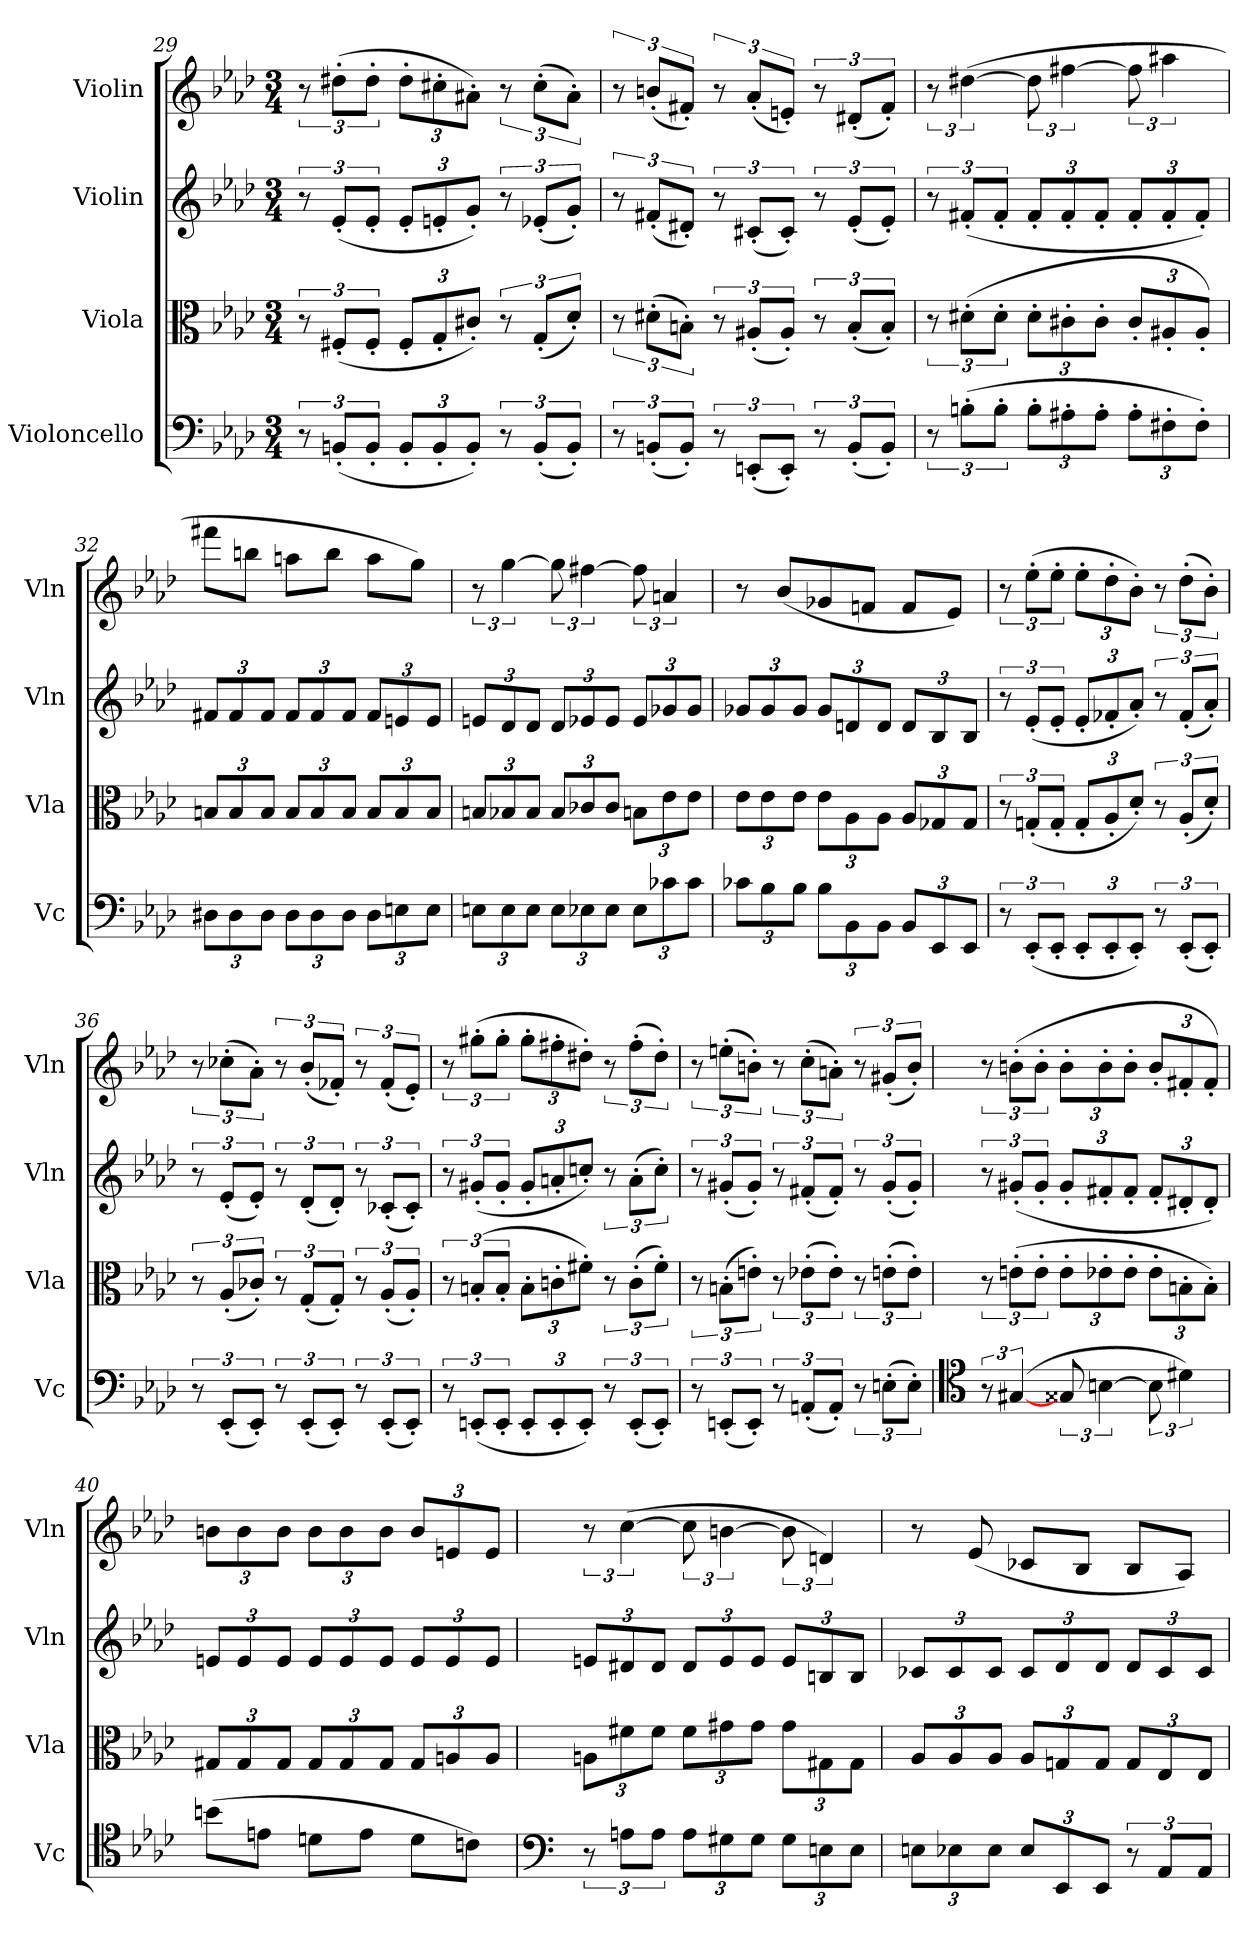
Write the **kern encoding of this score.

**kern	**kern	**kern	**kern
*part4	*part3	*part2	*part1
*staff4	*staff3	*staff2	*staff1
*I"Violoncello	*I"Viola	*I"Violin	*I"Violin
*I'Vc	*I'Vla	*I'Vln	*I'Vln
*clefF4	*clefC3	*clefG2	*clefG2
*k[b-e-a-d-]	*k[b-e-a-d-]	*k[b-e-a-d-]	*k[b-e-a-d-]
*M3/4	*M3/4	*M3/4	*M3/4
=29	=29	=29	=29
12r	12r	12r	12r
(12BBn'/L	(12F#X'/L	(12e-'/L	(12dd#X'\L
12BB'/J	12F#'/J	12e-'/J	12dd#'\J
12BB'/L	12F#'/L	12e-'/L	12dd#'\L
12BB'/	12G'/	12en'/	12cc#X'\
12BB'/J)	12c#X'/J)	12g'/J)	12a#X'\J)
12r	12r	12r	12r
(12BB'/L	(12G'/L	(12e-X'/L	(12cc#'\L
12BB'/J)	12d-'/J)	12g'/J)	12a#'\J)
=30	=30	=30	=30
12r	12r	12r	12r
(12BBn'/L	(12d#X'\L	(12f#X'/L	(12bn'/L
12BB'/J)	12Bn'\J)	12d#X'/J)	12f#X'/J)
12r	12r	12r	12r
(12EEn'/L	(12A#X'/L	(12c#X'/L	(12a-'/L
12EE'/J)	12A#'/J)	12c#'/J)	12en'/J)
12r	12r	12r	12r
(12BB'/L	(12B'/L	(12e-'/L	(12d#X'/L
12BB'/J)	12B'/J)	12e-'/J)	12f#'/J)
=31	=31	=31	=31
12r	12r	12r	12r
(12Bn'\L	(12d#X'\L	(12f#X'/L	([6dd#X\
12B'\J	12d#'\J	12f#'/J	.
12B'\L	12d#'\L	12f#'/L	12dd#\]
12A#X'\	12c#X'\	12f#'/	[6ff#X\
12A#'\J	12c#'\J	12f#'/J	.
12A#'\L	12c#'/L	12f#'/L	12ff#\]
12F#X'\	12A#X'/	12f#'/	6aa#X\
12F#'\J)	12A#'/J)	12f#'/J)	.
=32	=32	=32	=32
12D#X\L	12Bn/L	12f#X/L	8fff#X\L
12D#\	12B/	12f#/	.
.	.	.	8bbn\J
12D#\J	12B/J	12f#/J	.
12D#\L	12B/L	12f#/L	8aan\L
12D#\	12B/	12f#/	.
.	.	.	8bb\J
12D#\J	12B/J	12f#/J	.
12D#\L	12B/L	12f#/L	8aa\L
12En\	12B/	12en/	.
.	.	.	8gg\J)
12E\J	12B/J	12e/J	.
=33	=33	=33	=33
12En\L	12Bn/L	12en/L	12r
12E\	12B-X/	12d-/	[6gg\
12E\J	12B-/J	12d-/J	.
12E\L	12B-/L	12d-/L	12gg\]
12E-X\	12c-X/	12e-X/	[6ff#X\
12E-\J	12c-/J	12e-/J	.
12E-\L	12Bn\L	12e-/L	12ff#\]
12c-X\	12e-\	12g-X/	6an/
12c-\J	12e-\J	12g-/J	.
=34	=34	=34	=34
12c-X\L	12e-\L	12g-X/L	8r
12B-\	12e-\	12g-/	.
.	.	.	(8b-/L
12B-\J	12e-\J	12g-/J	.
12B-\L	12e-\L	12g-/L	8g-X/
12BB-\	12A-\	12dn/	.
.	.	.	8fn/J
12BB-\J	12A-\J	12d/J	.
12BB-/L	12A-/L	12d/L	8f/L
12EE-/	12G-X/	12B-/	.
.	.	.	8e-/J)
12EE-/J	12G-/J	12B-/J	.
=35	=35	=35	=35
12r	12r	12r	12r
(12EE-'/L	(12Gn'/L	(12e-'/L	(12ee-'\L
12EE-'/J	12G'/J	12e-'/J	12ee-'\J
12EE-'/L	12G'/L	12e-'/L	12ee-'\L
12EE-'/	12A-'/	12f-X'/	12dd-'\
12EE-'/J)	12d-'/J)	12a-'/J)	12b-'\J)
12r	12r	12r	12r
(12EE-'/L	(12A-'/L	(12f-'/L	(12dd-'\L
12EE-'/J)	12d-'/J)	12a-'/J)	12b-'\J)
=36	=36	=36	=36
12r	12r	12r	12r
(12EE-'/L	(12A-'/L	(12e-'/L	(12cc-X'\L
12EE-'/J)	12c-X'/J)	12e-'/J)	12a-'\J)
12r	12r	12r	12r
(12EE-'/L	(12G'/L	(12d-'/L	(12b-'/L
12EE-'/J)	12G'/J)	12d-'/J)	12f-X'/J)
12r	12r	12r	12r
(12EE-'/L	(12A-'/L	(12c-X'/L	(12f-'/L
12EE-'/J)	12A-'/J)	12c-'/J)	12e-'/J)
=37	=37	=37	=37
12r	12r	12r	12r
(12EEn'/L	(12Bn'/L	(12g#X'/L	(12gg#X'\L
12EE'/J	12B'/J	12g#'/J	12gg#'\J
12EE'/L	12B'\L	12g#'/L	12gg#'\L
12EE'/	12cn'\	12an'/	12ff#X'\
12EE'/J)	12f#X'\J)	12ccn'/J)	12dd#X'\J)
12r	12r	12r	12r
(12EE'/L	(12c'\L	(12a'\L	(12ff#'\L
12EE'/J)	12f#'\J)	12cc'\J)	12dd#'\J)
=38	=38	=38	=38
12r	12r	12r	12r
(12EEn'/L	(12Bn'\L	(12g#X'/L	(12een'\L
12EE'/J)	12en'\J)	12g#'/J)	12bn'\J)
12r	12r	12r	12r
(12AAn'/L	(12e-X'\L	(12f#X'/L	(12cc'\L
12AA'/J)	12e-'\J)	12f#'/J)	12an'\J)
12r	12r	12r	12r
(12En'\L	(12en'\L	(12g#'/L	(12g#X'/L
12E'\J)	12e'\J)	12g#'/J)	12b'/J)
=39	=39	=39	=39
*clefC4	*	*	*
12r	12r	12r	12r
([6G#X/	(12en'\L	(12g#X'/L	(12bn'\L
.	12e'\J	12g#'/J	12b'\J
12G##X/	12e'\L	12g#'/L	12b'\L
[6Bn\	12e-X'\	12f#X'/	12b'\
.	12e-'\J	12f#'/J	12b'\J
12B\]	12e-'\L	12f#'/L	12b'/L
6d#X\)	12Bn'\	12d#X'/	12f#X'/
.	12B'\J)	12d#'/J)	12f#'/J)
=40	=40	=40	=40
(8bn\L	12G#X/L	12en/L	12bn\L
.	12G#/	12e/	12b\
8en\J	.	.	.
.	12G#/J	12e/J	12b\J
8dn\L	12G#/L	12e/L	12b\L
.	12G#/	12e/	12b\
8e\J	.	.	.
.	12G#/J	12e/J	12b\J
8d\L	12G#/L	12e/L	12b/L
.	12An/	12e/	12en/
8cn\J)	.	.	.
.	12A/J	12e/J	12e/J
=41	=41	=41	=41
*clefF4	*	*	*
12r	12An\L	12en/L	12r
12An\L	12f#X\	12d#X/	([6cc\
12A\J	12f#\J	12d#/J	.
12A\L	12f#\L	12d#/L	12cc\]
12G#X\	12g#X\	12e/	[6bn\
12G#\J	12g#\J	12e/J	.
12G#\L	12g#\L	12e/L	12b\]
12En\	12G#X\	12Bn/	6dn/)
12E\J	12G#\J	12B/J	.
=42	=42	=42	=42
12En\L	12A-/L	12c-X/L	8r
12E-X\	12A-/	12c-/	.
.	.	.	(8e-/
12E-\J	12A-/J	12c-/J	.
12E-/L	12A-/L	12c-/L	8c-X/L
12EE-/	12Gn/	12d-/	.
.	.	.	8B-/J
12EE-/J	12G/J	12d-/J	.
12r	12G/L	12d-/L	8B-/L
12AA-/L	12E-/	12c-/	.
.	.	.	8A-/J)
12AA-/J	12E-/J	12c-/J	.
=	=	=	=
*-	*-	*-	*-
